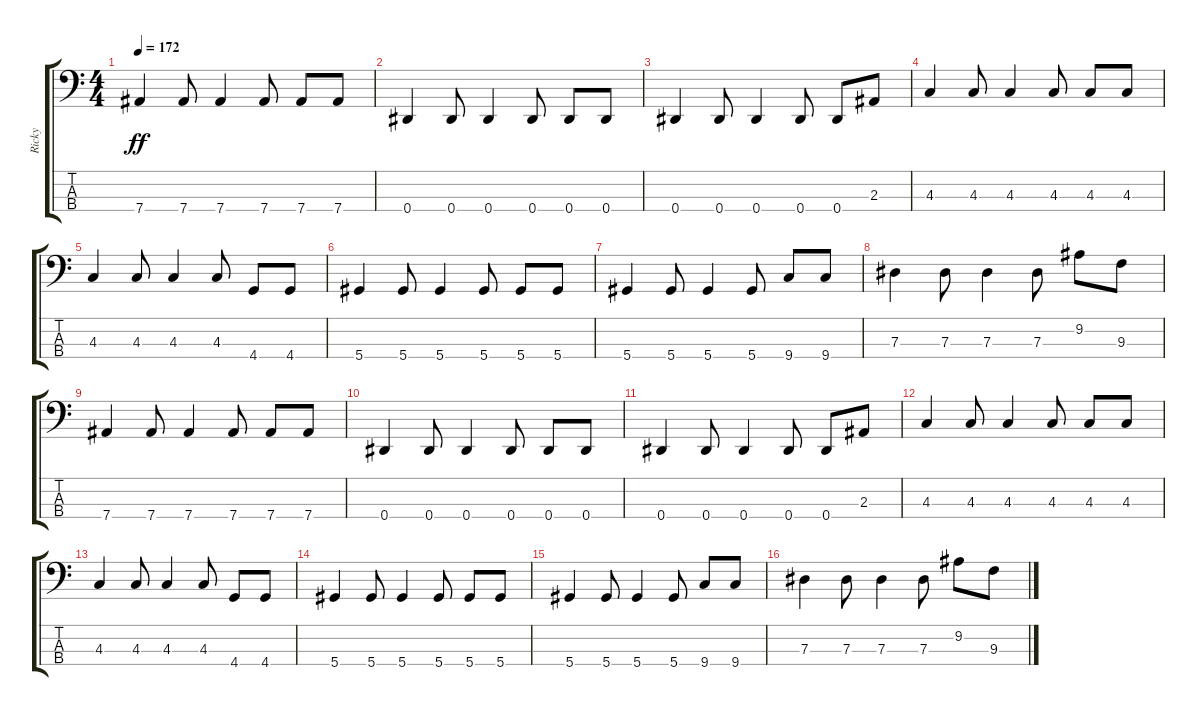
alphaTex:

\track ("Ricky" "Ricky") {instrument electricbasspick}
\staff {score tabs}
\tuning (Gb2 Db2 Ab1 Eb1) {hide}
\ts (4 4)
\tempo 172
\clef f4
\ks c
7.4.4{dy ff} 7.4.8 7.4.4 7.4.8 7.4.8 7.4.8 |
0.4.4 0.4.8 0.4.4 0.4.8 0.4.8 0.4.8 |
0.4.4 0.4.8 0.4.4 0.4.8 0.4.8 2.3.8 |
4.3.4 4.3.8 4.3.4 4.3.8 4.3.8 4.3.8 |
4.3.4 4.3.8 4.3.4 4.3.8 4.4.8 4.4.8 |
5.4.4 5.4.8 5.4.4 5.4.8 5.4.8 5.4.8 |
5.4.4 5.4.8 5.4.4 5.4.8 9.4.8 9.4.8 |
7.3.4 7.3.8 7.3.4 7.3.8 9.2.8 9.3.8 |
7.4.4 7.4.8 7.4.4 7.4.8 7.4.8 7.4.8 |
0.4.4 0.4.8 0.4.4 0.4.8 0.4.8 0.4.8 |
0.4.4 0.4.8 0.4.4 0.4.8 0.4.8 2.3.8 |
4.3.4 4.3.8 4.3.4 4.3.8 4.3.8 4.3.8 |
4.3.4 4.3.8 4.3.4 4.3.8 4.4.8 4.4.8 |
5.4.4 5.4.8 5.4.4 5.4.8 5.4.8 5.4.8 |
5.4.4 5.4.8 5.4.4 5.4.8 9.4.8 9.4.8 |
7.3.4 7.3.8 7.3.4 7.3.8 9.2.8 9.3.8
